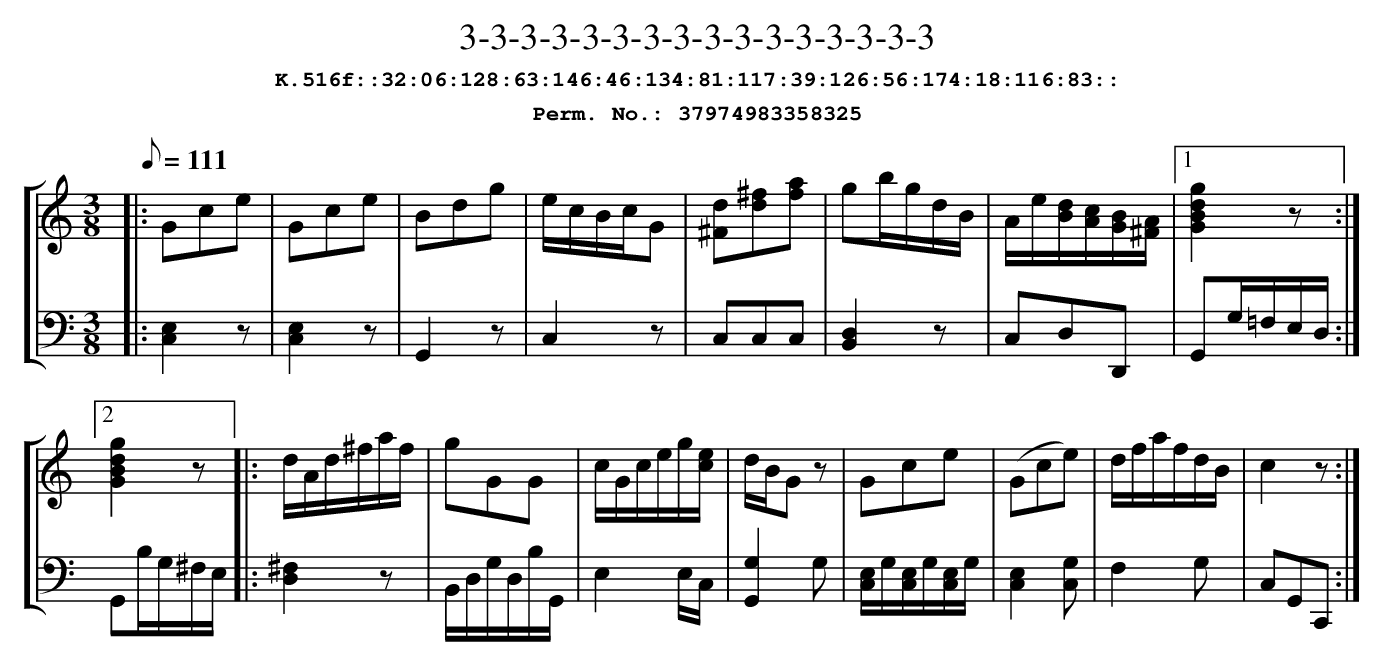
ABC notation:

X:1
T:3-3-3-3-3-3-3-3-3-3-3-3-3-3-3-3
T:$1K.516f::32:06:128:63:146:46:134:81:117:39:126:56:174:18:116:83::$0
T:$1Perm. No.: 37974983358325$0
M:3/8
L:1/8
Q:1/8=111
%%staves [1 2]
V:1 clef=treble
V:2 clef=bass
K:C
[V:1]|: Gce |\
[V:2]|: [E,2C,2]z |\
[V:1] Gce |\
[V:2] [E,2C,2]z |\
[V:1] Bdg |\
[V:2] G,,2z |\
[V:1] e/c/B/c/G |\
[V:2] C,2z |\
[V:1] [d^F][^fd][af] |\
[V:2] C,C,C,   |\
[V:1] gb/g/d/B/ |\
[V:2] [D,2B,,2]z |\
[V:1] A/e/[d/B/][c/A/][B/G/][A/^F/] \
[V:2] C,D,D,, \
[V:1]|1 [g2d2B2G2]z :|2
[V:2]|1 G,,G,/=F,/E,/D,/ :|2
[V:1] [g2d2B2G2]z |:\
[V:2] G,,B,/G,/^F,/E,/ |:\
[V:1] d/A/d/^f/a/f/ |\
[V:2] [^F,2D,2]z |\
[V:1] gGG |\
[V:2] B,,/D,/G,/D,/B,/G,,/ |\
[V:1] c/G/c/e/g/[e/c/] |\
[V:2] E,2 E,/C,/ |\
[V:1] d/B/Gz |\
[V:2] [G,2G,,2]G, |\
[V:1] Gce |\
[V:2] [E,/C,/]G,/[E,/C,/]G,/[E,/C,/]G,/ |\
[V:1] (Gce) |\
[V:2] [E,2C,2][G,C,] |\
[V:1] d/f/a/f/d/B/ |\
[V:2] F,2G, |\
[V:1] c2z :|]
[V:2] C,G,,C,, :|]
